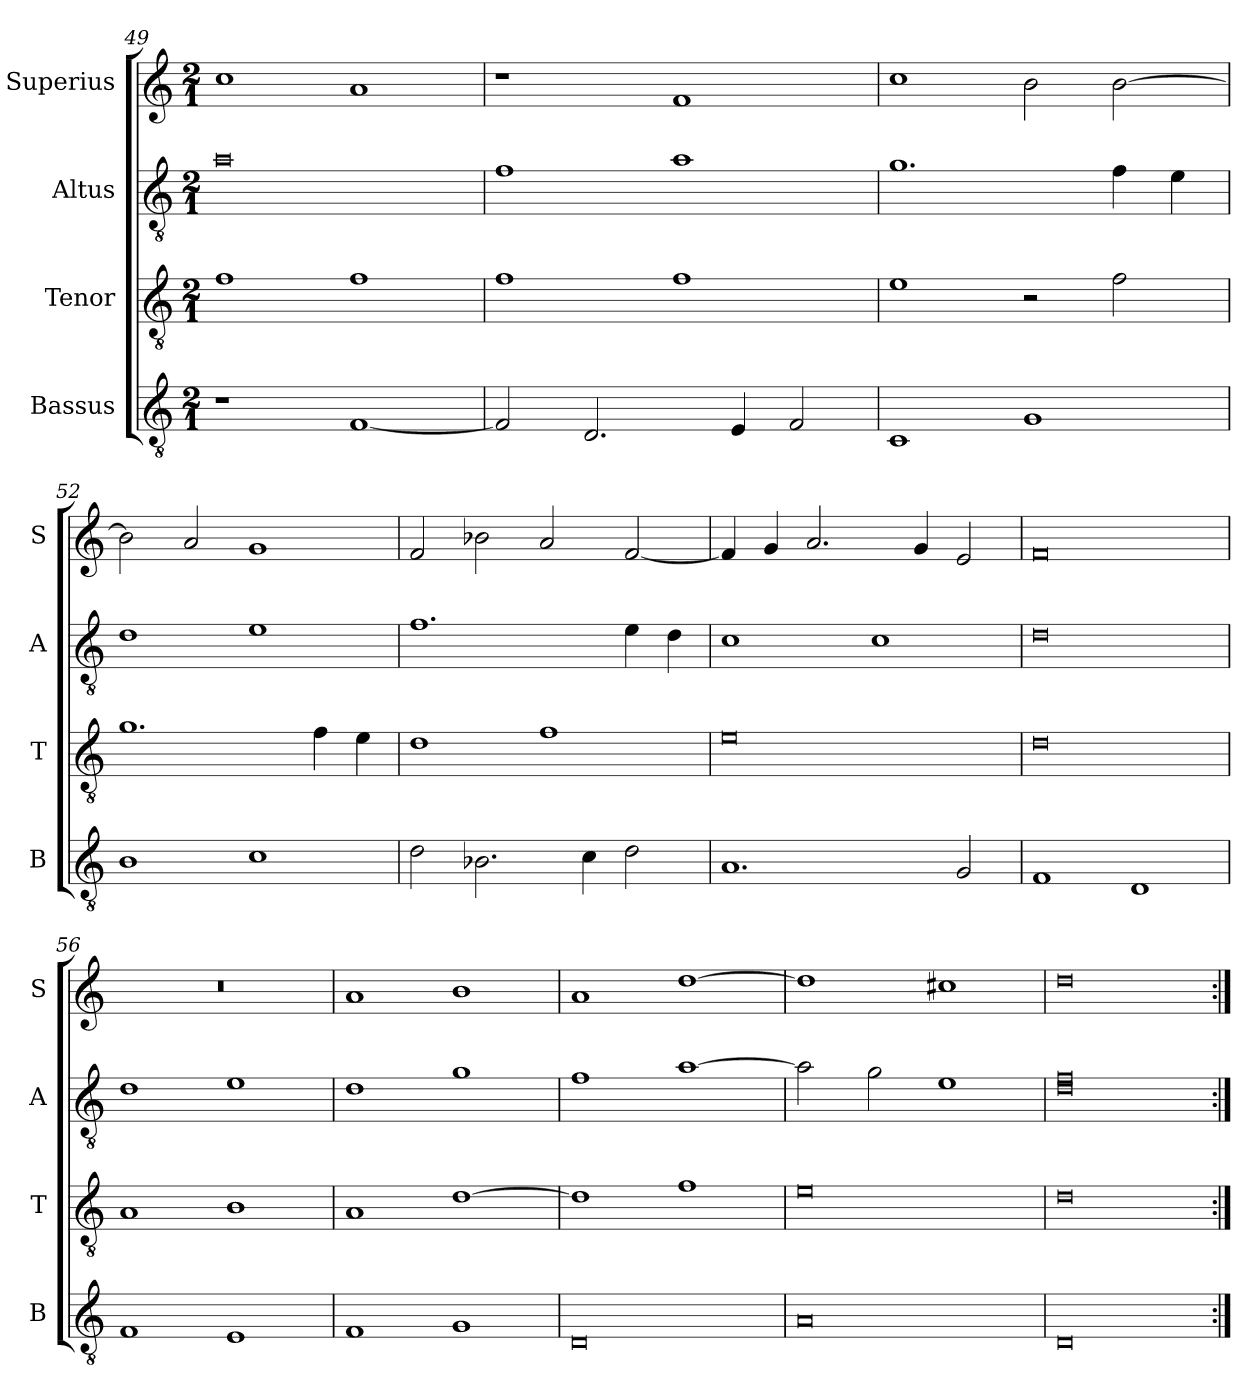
**kern	**kern	**kern	**kern
*part4	*part3	*part2	*part1
*staff4	*staff3	*staff2	*staff1
*I"Bassus	*I"Tenor	*I"Altus	*I"Superius
*I'B	*I'T	*I'A	*I'S
*clefGv2	*clefGv2	*clefGv2	*clefG2
*k[]	*k[]	*k[]	*k[]
*M2/1	*M2/1	*M2/1	*M2/1
=49	=49	=49	=49
1r	1f	0a	1cc
[1F	1f	.	1a
=50	=50	=50	=50
2F/]	1f	1f	1r
2.D/	.	.	.
.	1f	1a	1f
4E/	.	.	.
2F/	.	.	.
=51	=51	=51	=51
1C	1e	1.g	1cc
1G	2r	.	2b\
.	2f\	4f\	[2b\
.	.	4e\	.
=52	=52	=52	=52
1B	1.g	1d	2b\]
.	.	.	2a/
1c	.	1e	1g
.	4f\	.	.
.	4e\	.	.
=53	=53	=53	=53
2d\	1d	1.f	2f/
2.B-X\	.	.	2b-X\
.	1f	.	2a/
4c\	.	.	.
2d\	.	4e\	[2f/
.	.	4d\	.
=54	=54	=54	=54
1.A	0e	1c	4f/]
.	.	.	4g/
.	.	.	2.a/
.	.	1c	.
.	.	.	4g/
2G/	.	.	2e/
=55	=55	=55	=55
1F	0d	0d	0f
1D	.	.	.
=56	=56	=56	=56
1F	1A	1d	0r
1E	1B	1e	.
=57	=57	=57	=57
1F	1A	1d	1a
1G	[1d	1g	1b
=58	=58	=58	=58
0D	1d]	1f	1a
.	1f	[1a	[1dd
=59	=59	=59	=59
0A	0e	2a\]	1dd]
.	.	2g\	.
.	.	1e	1cc#X
=60	=60	=60	=60
0D	0d	0d 0f	0dd
=:|!	=:|!	=:|!	=:|!
*-	*-	*-	*-
